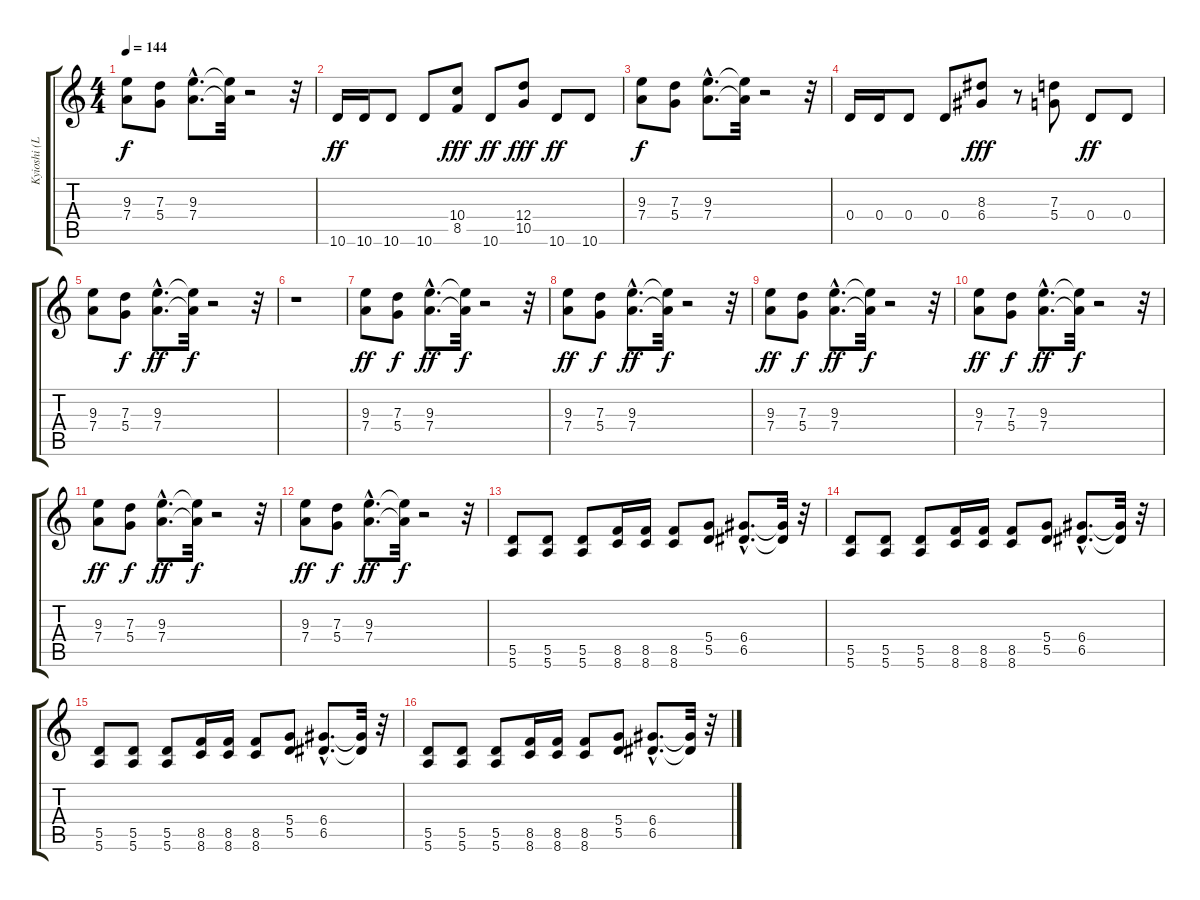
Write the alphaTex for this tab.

\track ("Kyioshi (Lead Guitars)" "Kyioshi (L") {instrument distortionguitar}
\staff {score tabs}
\tuning (E4 B3 G3 D3 A2 E2) {hide}
\ts (4 4)
\tempo 144
\clef g2
\ks c
(9.3 7.4).8{dy f} (7.3 5.4).8 (9.3{hac} 7.4{hac}).8{d} (9.3{t} 7.4{t}).32 r.2 r.32 |
10.6.16{dy ff} 10.6.16 10.6.8 10.6.8 (10.4 8.5).8{dy fff} 10.6.8{dy ff} (12.4 10.5).8{dy fff} 10.6.8{dy ff} 10.6.8 |
(9.3 7.4).8{dy f} (7.3 5.4).8 (9.3{hac} 7.4{hac}).8{d} (9.3{t} 7.4{t}).32 r.2 r.32 |
0.4.16 0.4.16 0.4.8 0.4.8 (8.3 6.4).8{dy fff} r.8 (7.3 5.4).8 0.4.8{dy ff} 0.4.8 |
(9.3 7.4).8 (7.3 5.4).8{dy f} (9.3{hac} 7.4{hac}).8{d dy ff} (9.3{t} 7.4{t}).32{dy f} r.2 r.32 |
r.1 |
(9.3 7.4).8{dy ff} (7.3 5.4).8{dy f} (9.3{hac} 7.4{hac}).8{d dy ff} (9.3{t} 7.4{t}).32{dy f} r.2 r.32 |
(9.3 7.4).8{dy ff} (7.3 5.4).8{dy f} (9.3{hac} 7.4{hac}).8{d dy ff} (9.3{t} 7.4{t}).32{dy f} r.2 r.32 |
(9.3 7.4).8{dy ff} (7.3 5.4).8{dy f} (9.3{hac} 7.4{hac}).8{d dy ff} (9.3{t} 7.4{t}).32{dy f} r.2 r.32 |
(9.3 7.4).8{dy ff} (7.3 5.4).8{dy f} (9.3{hac} 7.4{hac}).8{d dy ff} (9.3{t} 7.4{t}).32{dy f} r.2 r.32 |
(9.3 7.4).8{dy ff} (7.3 5.4).8{dy f} (9.3{hac} 7.4{hac}).8{d dy ff} (9.3{t} 7.4{t}).32{dy f} r.2 r.32 |
(9.3 7.4).8{dy ff} (7.3 5.4).8{dy f} (9.3{hac} 7.4{hac}).8{d dy ff} (9.3{t} 7.4{t}).32{dy f} r.2 r.32 |
(5.5 5.6).8 (5.5 5.6).8 (5.5 5.6).8 (8.5 8.6).16 (8.5 8.6).16 (8.5 8.6).8 (5.4 5.5).8 (6.4{hac} 6.5{hac}).8{d} (6.4{t} 6.5{t}).32 r.32 |
(5.5 5.6).8 (5.5 5.6).8 (5.5 5.6).8 (8.5 8.6).16 (8.5 8.6).16 (8.5 8.6).8 (5.4 5.5).8 (6.4{hac} 6.5{hac}).8{d} (6.4{t} 6.5{t}).32 r.32 |
(5.5 5.6).8 (5.5 5.6).8 (5.5 5.6).8 (8.5 8.6).16 (8.5 8.6).16 (8.5 8.6).8 (5.4 5.5).8 (6.4{hac} 6.5{hac}).8{d} (6.4{t} 6.5{t}).32 r.32 |
(5.5 5.6).8 (5.5 5.6).8 (5.5 5.6).8 (8.5 8.6).16 (8.5 8.6).16 (8.5 8.6).8 (5.4 5.5).8 (6.4{hac} 6.5{hac}).8{d} (6.4{t} 6.5{t}).32 r.32
